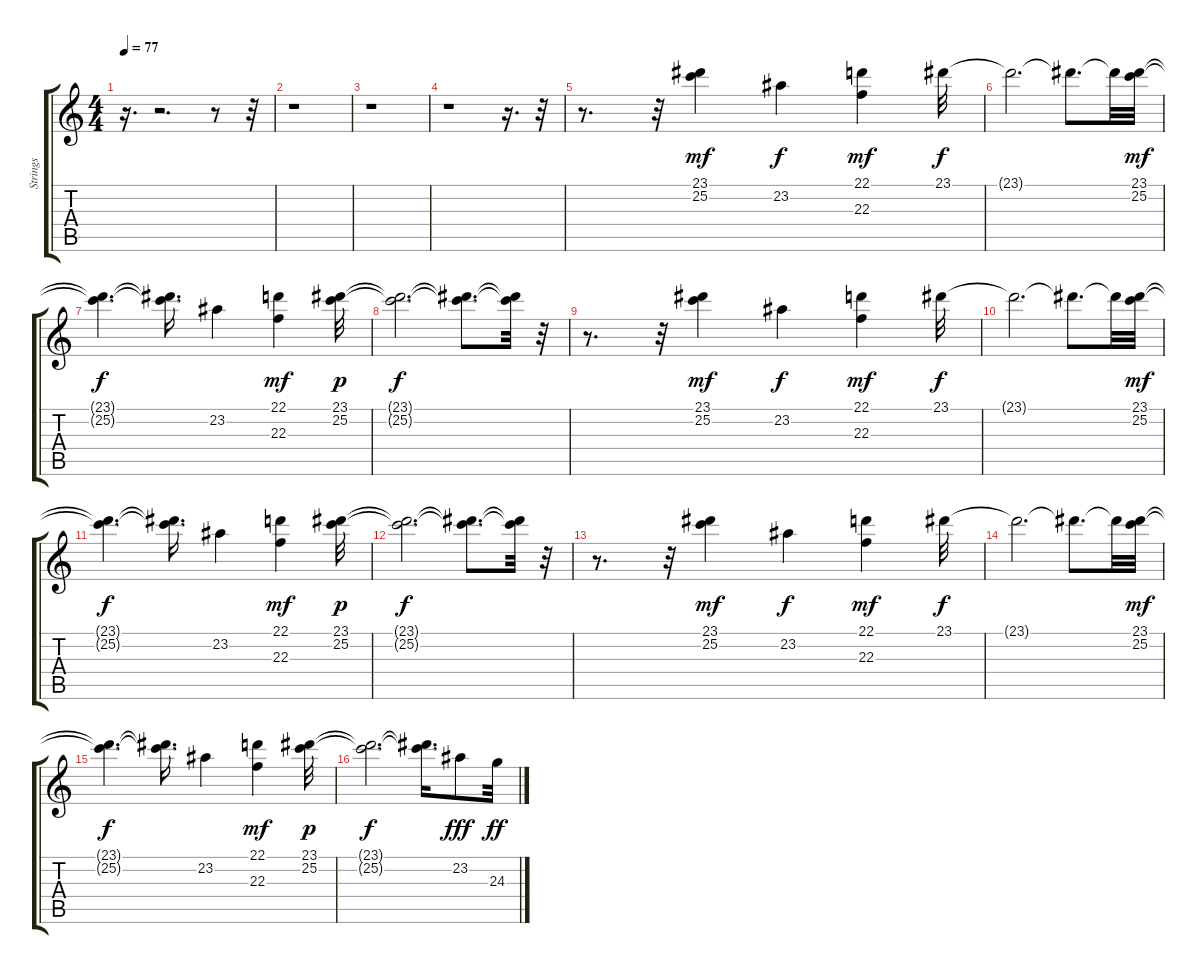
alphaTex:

\track ("Strings" "Strings") {instrument stringensemble2}
\staff {score tabs}
\tuning (E4 B3 G3 D3 A2 E2) {hide}
\ts (4 4)
\tempo 77
\clef g2
\ks c
r.16{d dy mf} r.2{d} r.8 r.32 |
r.1 |
r.1 |
r.1 r.16{d} r.32 |
r.8{d} r.32 (23.1 25.2).4 23.2.4{dy f} (22.1 22.3).4{dy mf} 23.1.32{dy f} |
23.1{t}.2{d} 23.1{t}.8{d} 23.1{t}.32 (23.1 25.2).32{dy mf} |
(23.1{t} 25.2{t}).4{d dy f} (23.1{t} 25.2{t}).16{d} 23.2.4 (22.1 22.3).4{dy mf} (23.1 25.2).32{dy p} |
(23.1{t} 25.2{t}).2{d dy f} (23.1{t} 25.2{t}).8{d} (23.1{t} 25.2{t}).32 r.32 |
r.8{d} r.32 (23.1 25.2).4{dy mf} 23.2.4{dy f} (22.1 22.3).4{dy mf} 23.1.32{dy f} |
23.1{t}.2{d} 23.1{t}.8{d} 23.1{t}.32 (23.1 25.2).32{dy mf} |
(23.1{t} 25.2{t}).4{d dy f} (23.1{t} 25.2{t}).16{d} 23.2.4 (22.1 22.3).4{dy mf} (23.1 25.2).32{dy p} |
(23.1{t} 25.2{t}).2{d dy f} (23.1{t} 25.2{t}).8{d} (23.1{t} 25.2{t}).32 r.32 |
r.8{d} r.32 (23.1 25.2).4{dy mf} 23.2.4{dy f} (22.1 22.3).4{dy mf} 23.1.32{dy f} |
23.1{t}.2{d} 23.1{t}.8{d} 23.1{t}.32 (23.1 25.2).32{dy mf} |
(23.1{t} 25.2{t}).4{d dy f} (23.1{t} 25.2{t}).16{d} 23.2.4 (22.1 22.3).4{dy mf} (23.1 25.2).32{dy p} |
(23.1{t} 25.2{t}).2{d dy f} (23.1{t} 25.2{t}).16{d} 23.2.8{dy fff} 24.3.32{dy ff}
